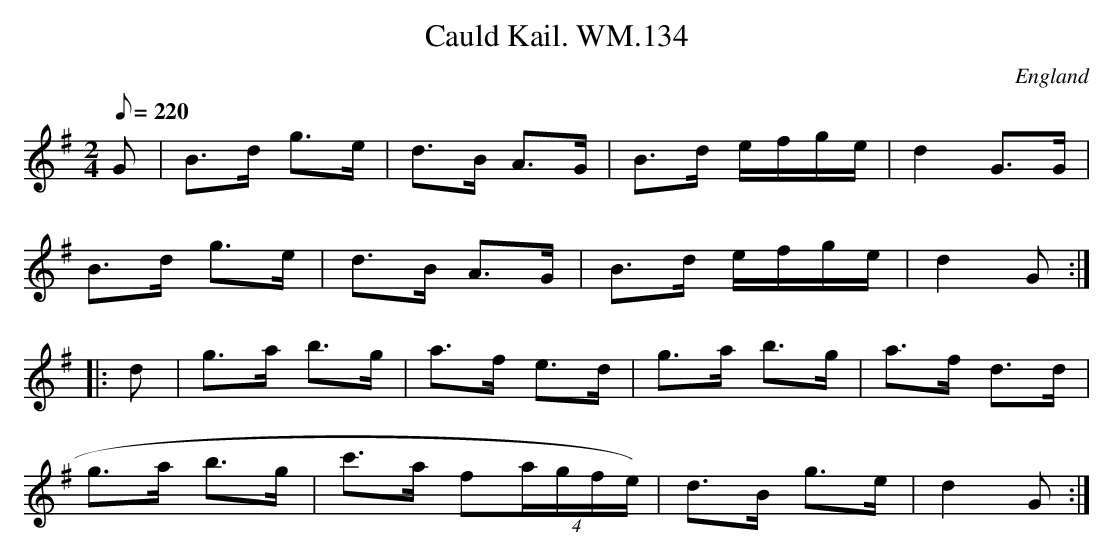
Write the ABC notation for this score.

X:1
T:Cauld Kail. WM.134
M:2/4
L:1/8
Q:220
O:England
W:
K:G
G|B>d g>e|d>B A>G|B>d e/f/g/e/|d2G>G|!
B>d g>e|d>B A>G|B>d e/f/g/e/|d2G:|!
|:d|g>a b>g|a>f e>d|g>a b>g|a>f d>d|!
g>a b>g|c'>a f(4a/g/f/e/)|d>B g>e|d2G:|]
